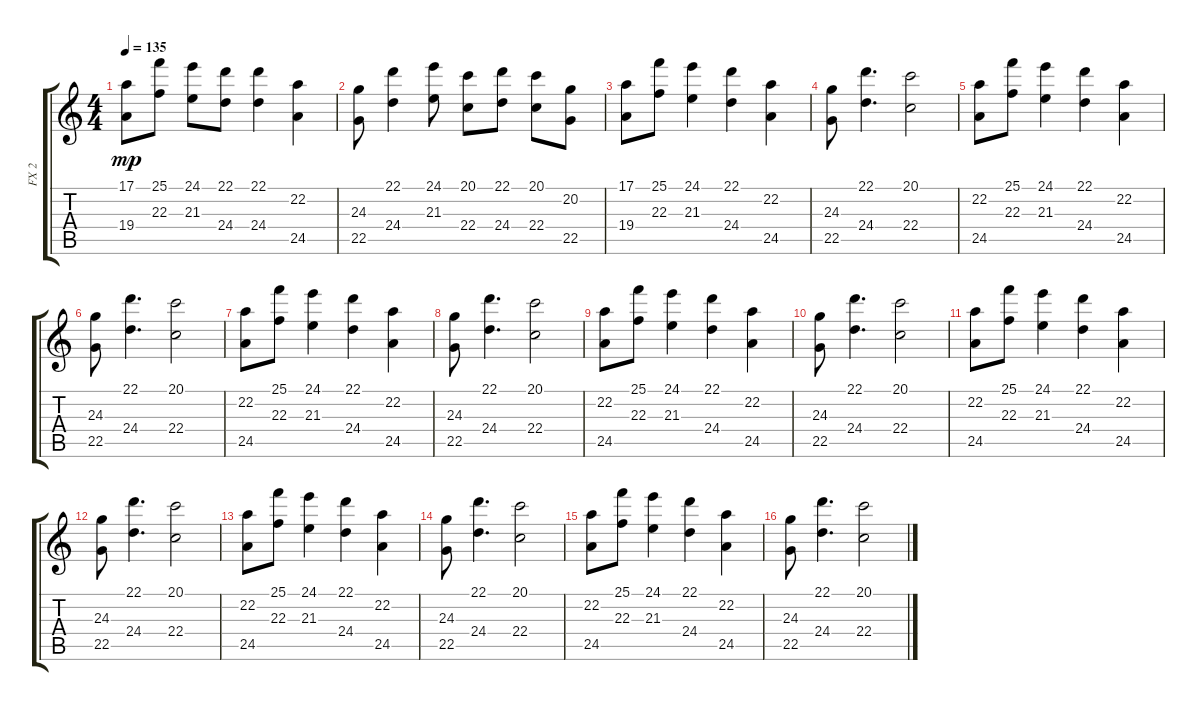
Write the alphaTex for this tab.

\track ("FX 2" "FX 2") {instrument lead8bassandlead}
\staff {score tabs}
\tuning (E4 B3 G3 D3 A2 E2) {hide}
\ts (4 4)
\tempo 135
\clef g2
\ks c
(17.1 19.4).8{dy mp volume 13} (25.1 22.3).8{volume 13} (24.1 21.3).8{volume 13} (22.1 24.4).8{volume 13} (22.1 24.4).4{volume 13} (22.2 24.5).4{volume 13} |
(24.3 22.5).8{volume 13} (22.1 24.4).4{volume 13} (24.1 21.3).8{volume 13} (20.1 22.4).8{volume 13} (22.1 24.4).8{volume 13} (20.1 22.4).8{volume 13} (20.2 22.5).8{volume 13} |
(17.1 19.4).8{volume 10} (25.1 22.3).8{volume 10} (24.1 21.3).4{volume 10} (22.1 24.4).4{volume 10} (22.2 24.5).4{volume 10} |
(24.3 22.5).8{volume 10} (22.1 24.4).4{d volume 10} (20.1 22.4).2{volume 10} |
(22.2 24.5).8{volume 10} (25.1 22.3).8{volume 10} (24.1 21.3).4{volume 10} (22.1 24.4).4{volume 10} (22.2 24.5).4{volume 10} |
(24.3 22.5).8{volume 10} (22.1 24.4).4{d volume 10} (20.1 22.4).2{volume 10} |
(22.2 24.5).8{volume 10} (25.1 22.3).8{volume 10} (24.1 21.3).4{volume 10} (22.1 24.4).4{volume 10} (22.2 24.5).4{volume 10} |
(24.3 22.5).8{volume 10} (22.1 24.4).4{d volume 10} (20.1 22.4).2{volume 10} |
(22.2 24.5).8{volume 10} (25.1 22.3).8{volume 10} (24.1 21.3).4{volume 10} (22.1 24.4).4{volume 10} (22.2 24.5).4{volume 10} |
(24.3 22.5).8{volume 10} (22.1 24.4).4{d volume 10} (20.1 22.4).2{volume 10} |
(22.2 24.5).8{volume 10} (25.1 22.3).8{volume 10} (24.1 21.3).4{volume 10} (22.1 24.4).4{volume 10} (22.2 24.5).4{volume 10} |
(24.3 22.5).8{volume 10} (22.1 24.4).4{d volume 10} (20.1 22.4).2{volume 10} |
(22.2 24.5).8{volume 10} (25.1 22.3).8{volume 10} (24.1 21.3).4{volume 10} (22.1 24.4).4{volume 10} (22.2 24.5).4{volume 10} |
(24.3 22.5).8{volume 10} (22.1 24.4).4{d volume 10} (20.1 22.4).2{volume 10} |
(22.2 24.5).8{volume 10} (25.1 22.3).8{volume 10} (24.1 21.3).4{volume 10} (22.1 24.4).4{volume 10} (22.2 24.5).4{volume 10} |
(24.3 22.5).8{volume 10} (22.1 24.4).4{d volume 10} (20.1 22.4).2{volume 10}
